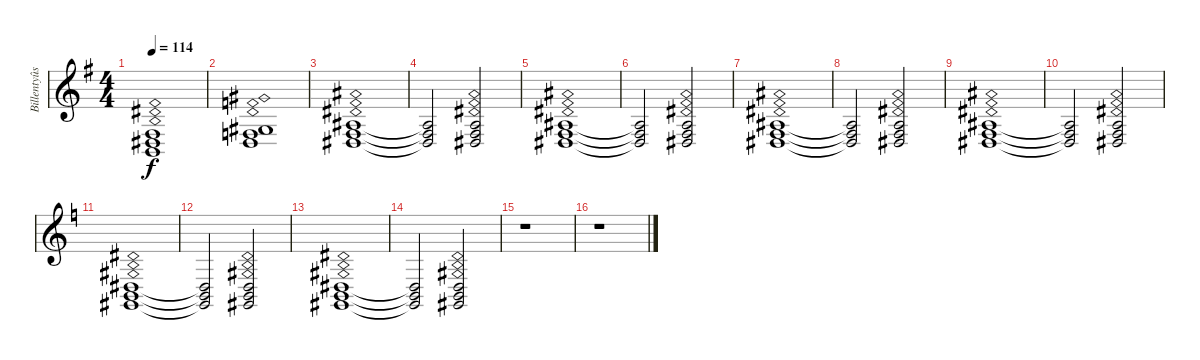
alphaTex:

\track ("Billentyûs (Mats Olausson)" "Billentyûs") {instrument choiraahs}
\staff {score}
\tuning (E4 B3 G3 D3 A2 E2 B1) {hide}
\ts (4 4)
\tempo 114
\clef g2
\ks g
(4.4{ph 12} 6.5{ph 12} 7.6{ph 12}).1{dy f} |
(1.3{ph 12} 3.4{ph 12} 5.5{ph 12}).1 |
(3.3{ph 12} 4.4{ph 12} 6.5{ph 12}).1 |
(3.3{t} 4.4{t} 6.5{t}).2 (2.3{ph 12} 4.4{ph 12} 6.5{ph 12}).2 |
(3.3{ph 12} 4.4{ph 12} 6.5{ph 12}).1 |
(3.3{t} 4.4{t} 6.5{t}).2 (2.3{ph 12} 4.4{ph 12} 6.5{ph 12}).2 |
(3.3{ph 12} 4.4{ph 12} 6.5{ph 12}).1 |
(3.3{t} 4.4{t} 6.5{t}).2 (2.3{ph 12} 4.4{ph 12} 6.5{ph 12}).2 |
(3.3{ph 12} 4.4{ph 12} 6.5{ph 12}).1 |
(3.3{t} 4.4{t} 6.5{t}).2 (2.3{ph 12} 4.4{ph 12} 6.5{ph 12}).2 |
\ks c
(1.4{ph 12} 2.5{ph 12} 4.6{ph 12}).1 |
(1.4{t} 2.5{t} 4.6{t}).2 (0.4{ph 12} 2.5{ph 12} 4.6{ph 12}).2 |
(1.4{ph 12} 2.5{ph 12} 4.6{ph 12}).1 |
(1.4{t} 2.5{t} 4.6{t}).2 (0.4{ph 12} 2.5{ph 12} 4.6{ph 12}).2 |
r.1 |
r.1
